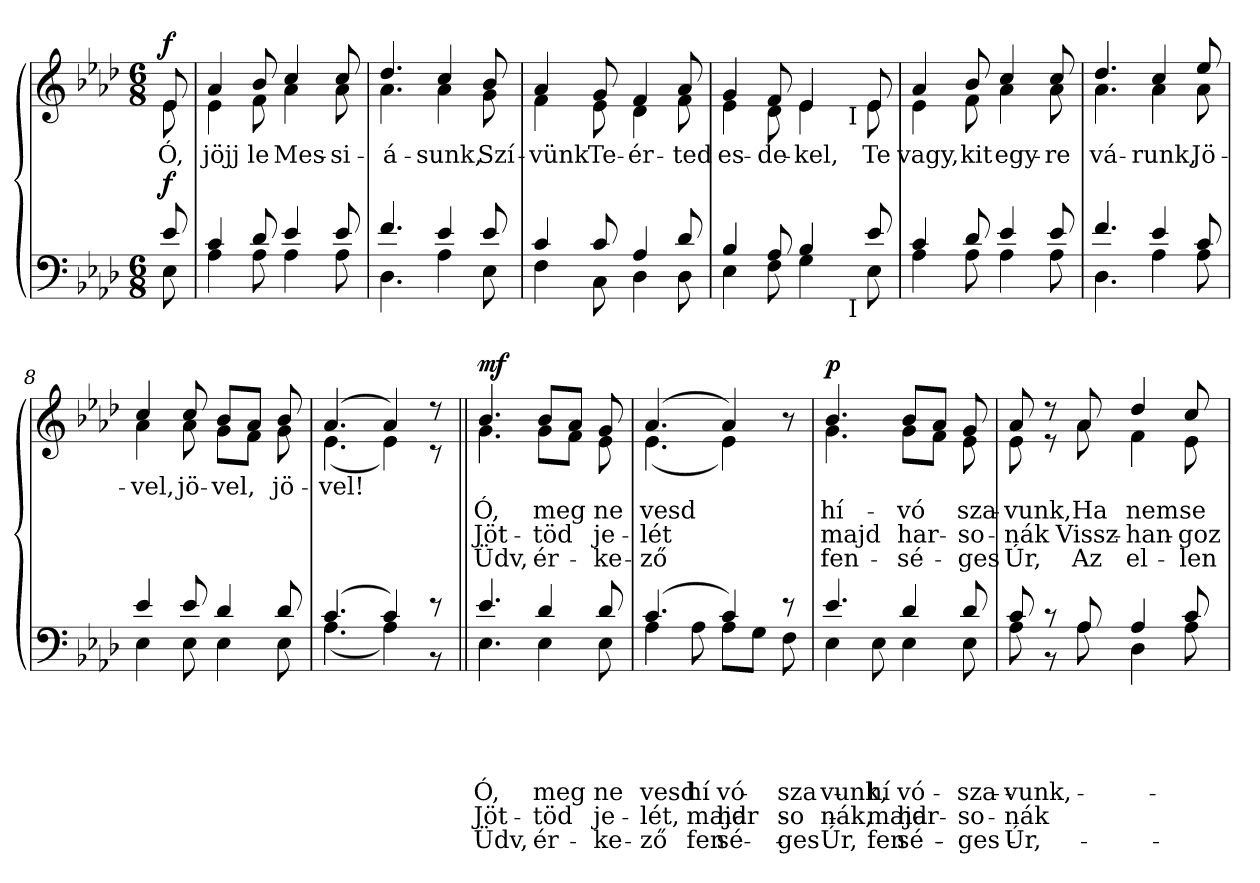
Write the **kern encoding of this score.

**kern	**text	**text	**text	**text	**text	**text	**text	**dynam	**kern	**text	**text	**text	**text	**dynam
*part2	*part2	*part2	*part2	*part2	*part2	*part2	*part2	*part2	*part1	*part1	*part1	*part1	*part1	*part1
*staff2	*staff2	*staff2	*staff2	*staff2	*staff2	*staff2	*staff2	*staff2	*staff1	*staff1	*staff1	*staff1	*staff1	*staff1
*clefF4	*	*	*	*	*	*	*	*	*clefG2	*	*	*	*	*
*k[b-e-a-d-]	*	*	*	*	*	*	*	*	*k[b-e-a-d-]	*	*	*	*	*
*A-:	*	*	*	*	*	*	*	*	*A-:	*	*	*	*	*
*M6/8	*	*	*	*	*	*	*	*	*M6/8	*	*	*	*	*
=1	=1	=1	=1	=1	=1	=1	=1	=1	=1	=1	=1	=1	=1	=1
*^	*	*	*	*	*	*	*	*	*	*	*	*	*	*
!	!	!	!	!	!	!	!	!	!	!LO:TX:a:B:t=Festivo	!	!	!	!	!
!	!	!	!	!	!	!	!	!	!	!LO:TX:a:t=.	!	!	!	!	!
!	!	!	!	!	!	!	!	!	!	!LO:TX:a:t== 63	!	!	!	!	!
!	!	!	!	!	!	!	!	!	!LO:DY:a	!	!LO:LY:b	!	!	!	!LO:DY:b
*	*	*	*	*	*	*	*	*	*	*^	*	*	*	*	*
8e-/	8E-\	.	.	.	.	.	.	.	f	8e-/	8e-\	Ó,	.	.	.	f
=2	=2	=2	=2	=2	=2	=2	=2	=2	=2	=2	=2	=2	=2	=2	=2	=2
!	!	!	!	!	!	!	!	!	!	!	!	!LO:LY:b	!	!	!	!
4c/	4A-\	.	.	.	.	.	.	.	.	4a-/	4e-\	jöjj	.	.	.	.
!	!	!	!	!	!	!	!	!	!	!	!	!LO:LY:b	!	!	!	!
8d-/	8A-\	.	.	.	.	.	.	.	.	8b-/	8f\	le	.	.	.	.
!	!	!	!	!	!	!	!	!	!	!	!	!LO:LY:b	!	!	!	!
4e-/	4A-\	.	.	.	.	.	.	.	.	4cc/	4a-\	Mes-	.	.	.	.
!	!	!	!	!	!	!	!	!	!	!	!	!LO:LY:b	!	!	!	!
8e-/	8A-\	.	.	.	.	.	.	.	.	8cc/	8a-\	-si-	.	.	.	.
=3	=3	=3	=3	=3	=3	=3	=3	=3	=3	=3	=3	=3	=3	=3	=3	=3
!	!	!	!	!	!	!	!	!	!	!	!	!LO:LY:b	!	!	!	!
4.f/	4.D-\	.	.	.	.	.	.	.	.	4.dd-/	4.a-\	-á-	.	.	.	.
!	!	!	!	!	!	!	!	!	!	!	!	!LO:LY:b	!	!	!	!
4e-/	4A-\	.	.	.	.	.	.	.	.	4cc/	4a-\	-sunk,	.	.	.	.
!	!	!	!	!	!	!	!	!	!	!	!	!LO:LY:b	!	!	!	!
8e-/	8E-\	.	.	.	.	.	.	.	.	8b-/	8g\	Szí-	.	.	.	.
=4	=4	=4	=4	=4	=4	=4	=4	=4	=4	=4	=4	=4	=4	=4	=4	=4
!	!	!	!	!	!	!	!	!	!	!	!	!LO:LY:b	!	!	!	!
4c/	4F\	.	.	.	.	.	.	.	.	4a-/	4f\	-vünk	.	.	.	.
!	!	!	!	!	!	!	!	!	!	!	!	!LO:LY:b	!	!	!	!
8c/	8C\	.	.	.	.	.	.	.	.	8g/	8e-\	Te-	.	.	.	.
!	!	!	!	!	!	!	!	!	!	!	!	!LO:LY:b	!	!	!	!
4A-/	4D-\	.	.	.	.	.	.	.	.	4f/	4d-\	-ér-	.	.	.	.
!	!	!	!	!	!	!	!	!	!	!	!	!LO:LY:b	!	!	!	!
8d-/	8D-\	.	.	.	.	.	.	.	.	8a-/	8f\	-ted	.	.	.	.
*	*	*	*	*	*	*	*	*	*	*v	*v	*	*	*	*	*
=5	=5	=5	=5	=5	=5	=5	=5	=5	=5	=5	=5	=5	=5	=5	=5
*	*	*	*	*	*	*	*	*	*	*^	*	*	*	*	*
!	!	!	!	!	!	!	!	!	!	!	!	!LO:LY:b	!	!	!	!
*	*^	*	*	*	*	*	*	*	*	*	*^	*	*	*	*	*
4B-/	4E-\	2ryy	.	.	.	.	.	.	.	.	4g/	4e-\	2ryy	es-	.	.	.	.
!	!	!	!	!	!	!	!	!	!	!	!	!	!	!LO:LY:b	!	!	!	!
8A-/	8F\	.	.	.	.	.	.	.	.	.	8f/	8d-\	.	-de-	.	.	.	.
!	!	!	!	!	!	!	!	!	!	!	!	!	!	!LO:LY:b	!	!	!	!
4B-/	4G\	.	.	.	.	.	.	.	.	.	4e-/	4e-\	.	-kel,	.	.	.	.
.	.	16ryy	.	.	.	.	.	.	.	.	.	.	16ryy	.	.	.	.	.
!	!	!	!	!	!	!	!	!	!	!	!	!	!LO:TX:b:t=I	!	!	!	!	!
!	!	!LO:TX:b:t=I	!	!	!	!	!	!	!	!	!	!	!	!	!	!	!	!
.	.	8.ryy	.	.	.	.	.	.	.	.	.	.	8.ryy	.	.	.	.	.
!	!	!	!	!	!	!	!	!	!	!	!	!	!	!LO:LY:b	!	!	!	!
8e-/	8E-\	.	.	.	.	.	.	.	.	.	8e-/	8e-\	.	Te	.	.	.	.
*	*v	*v	*	*	*	*	*	*	*	*	*	*	*	*	*	*	*	*
*	*	*	*	*	*	*	*	*	*	*v	*v	*v	*	*	*	*	*
!!LO:LB:g=z
=6	=6	=6	=6	=6	=6	=6	=6	=6	=6	=6	=6	=6	=6	=6	=6
*	*^	*	*	*	*	*	*	*	*	*^	*	*	*	*	*
*	*	*	*	*	*	*	*	*	*	*	*	*^	*	*	*	*	*
!	!	!	!	!	!	!	!	!	!	!	!	!	!	!LO:LY:b	!	!	!	!
*	*v	*v	*	*	*	*	*	*	*	*	*	*	*	*	*	*	*	*
*	*	*	*	*	*	*	*	*	*	*	*v	*v	*	*	*	*	*
4c/	4A-\	.	.	.	.	.	.	.	.	4a-/	4e-\	vagy,	.	.	.	.
!	!	!	!	!	!	!	!	!	!	!	!	!LO:LY:b	!	!	!	!
8d-/	8A-\	.	.	.	.	.	.	.	.	8b-/	8f\	kit	.	.	.	.
!	!	!	!	!	!	!	!	!	!	!	!	!LO:LY:b	!	!	!	!
4e-/	4A-\	.	.	.	.	.	.	.	.	4cc/	4a-\	egy-	.	.	.	.
!	!	!	!	!	!	!	!	!	!	!	!	!LO:LY:b	!	!	!	!
8e-/	8A-\	.	.	.	.	.	.	.	.	8cc/	8a-\	-re	.	.	.	.
=7	=7	=7	=7	=7	=7	=7	=7	=7	=7	=7	=7	=7	=7	=7	=7	=7
!	!	!	!	!	!	!	!	!	!	!	!	!LO:LY:b	!	!	!	!
4.f/	4.D-\	.	.	.	.	.	.	.	.	4.dd-/	4.a-\	vá-	.	.	.	.
!	!	!	!	!	!	!	!	!	!	!	!	!LO:LY:b	!	!	!	!
4e-/	4A-\	.	.	.	.	.	.	.	.	4cc/	4a-\	-runk,	.	.	.	.
!	!	!	!	!	!	!	!	!	!	!	!	!LO:LY:b	!	!	!	!
8c/	8A-\	.	.	.	.	.	.	.	.	8ee-/	8a-\	Jö-	.	.	.	.
=8	=8	=8	=8	=8	=8	=8	=8	=8	=8	=8	=8	=8	=8	=8	=8	=8
!	!	!	!	!	!	!	!	!	!	!	!	!LO:LY:b	!	!	!	!
4e-/	4E-\	.	.	.	.	.	.	.	.	4cc/	4a-\	-vel,	.	.	.	.
!	!	!	!	!	!	!	!	!	!	!	!	!LO:LY:b	!	!	!	!
8e-/	8E-\	.	.	.	.	.	.	.	.	8cc/	8a-\	jö-	.	.	.	.
!	!	!	!	!	!	!	!	!	!	!	!	!LO:LY:b	!	!	!	!
4d-/	4E-\	.	.	.	.	.	.	.	.	8b-/L	8g\L	-vel,	.	.	.	.
.	.	.	.	.	.	.	.	.	.	8a-/J	8f\J	.	.	.	.	.
!	!	!	!	!	!	!	!	!	!	!	!	!LO:LY:b	!	!	!	!
8d-/	8E-\	.	.	.	.	.	.	.	.	8b-/	8g\	jö-	.	.	.	.
=9	=9	=9	=9	=9	=9	=9	=9	=9	=9	=9	=9	=9	=9	=9	=9	=9
!	!	!	!	!	!	!	!	!	!	!	!	!LO:LY:b	!	!	!	!
(>4.c/	(<4.A-\	.	.	.	.	.	.	.	.	(>4.a-/	(<4.e-\	-vel!	.	.	.	.
4c/)	4A-\)	.	.	.	.	.	.	.	.	4a-/)	4e-\)	.	.	.	.	.
8r	8r	.	.	.	.	.	.	.	.	8r	8r	.	.	.	.	.
!!LO:LB:g=z	!!
=10||	=10||	=10||	=10||	=10||	=10||	=10||	=10||	=10||	=10||	=10||	=10||	=10||	=10||	=10||	=10||	=10||
!	!	!	!	!	!	!LO:LY:b	!LO:LY:b	!LO:LY:b	!	!	!	!	!	!	!	!
!	!	!	!	!	!	!	!	!	!	!	!	!	!LO:LY:b	!LO:LY:b	!LO:LY:b	!LO:DY:a
4.e-/	4.E-\	.	.	.	.	Ó,	Jöt-	Üdv,	.	4.b-/	4.g\	.	Ó,	Jöt-	Üdv,	mf
!	!	!	!	!	!	!LO:LY:b	!LO:LY:b	!LO:LY:b	!	!	!	!	!	!	!	!
!	!	!	!	!	!	!	!	!	!	!	!	!	!LO:LY:b	!LO:LY:b	!LO:LY:b	!
4d-/	4E-\	.	.	.	.	meg	-töd	ér-	.	8b-/L	8g\L	.	meg	-töd	ér-	.
.	.	.	.	.	.	.	.	.	.	8a-/J	8f\J	.	.	.	.	.
!	!	!	!	!	!	!LO:LY:b	!LO:LY:b	!LO:LY:b	!	!	!	!	!	!	!	!
!	!	!	!	!	!	!	!	!	!	!	!	!	!LO:LY:b	!LO:LY:b	!LO:LY:b	!
8d-/	8E-\	.	.	.	.	ne	je-	-ke-	.	8g/	8e-\	.	ne	je-	-ke-	.
=11	=11	=11	=11	=11	=11	=11	=11	=11	=11	=11	=11	=11	=11	=11	=11	=11
!	!	!	!	!	!	!LO:LY:b	!LO:LY:b	!LO:LY:b	!	!	!	!	!	!	!	!
!	!	!	!	!	!	!	!	!	!	!	!	!	!LO:LY:b	!LO:LY:b	!LO:LY:b	!
(>4.c/	4A-\	.	.	.	.	vesd	-lét,	-ző	.	(>4.a-/	(<4.e-\	.	vesd	-lét	-ző	.
!	!	!	!	!	!	!LO:LY:b	!LO:LY:b	!LO:LY:b	!	!	!	!	!	!	!	!
.	8A-\	.	.	.	.	hí-	majd	fen-	.	.	.	.	.	.	.	.
!	!	!	!	!	!	!LO:LY:b	!LO:LY:b	!LO:LY:b	!	!	!	!	!	!	!	!
4c/)	8A-\L	.	.	.	.	-vó	har-	-sé-	.	4a-/)	4e-\)	.	.	.	.	.
.	8G\J	.	.	.	.	.	.	.	.	.	.	.	.	.	.	.
!	!	!	!	!	!	!LO:LY:b	!LO:LY:b	!LO:LY:b	!	!	!	!	!	!	!	!
8rd	8F\	.	.	.	.	sza-	-so-	-ges	.	8r	8ryy	.	.	.	.	.
=12	=12	=12	=12	=12	=12	=12	=12	=12	=12	=12	=12	=12	=12	=12	=12	=12
!	!	!	!	!	!	!LO:LY:b	!LO:LY:b	!LO:LY:b	!	!	!	!	!	!	!	!
!	!	!	!	!	!	!	!	!	!	!	!	!	!LO:LY:b	!LO:LY:b	!LO:LY:b	!LO:DY:a
4.e-/	4E-\	.	.	.	.	-vunk,	-nák,	Úr,	.	4.b-/	4.g\	.	hí-	majd	fen-	p
!	!	!	!	!	!	!LO:LY:b	!LO:LY:b	!LO:LY:b	!	!	!	!	!	!	!	!
.	8E-\	.	.	.	.	hí-	majd	fen-	.	.	.	.	.	.	.	.
!	!	!	!	!	!	!LO:LY:b	!LO:LY:b	!LO:LY:b	!	!	!	!	!	!	!	!
!	!	!	!	!	!	!	!	!	!	!	!	!	!LO:LY:b	!LO:LY:b	!LO:LY:b	!
4d-/	4E-\	.	.	.	.	-vó	har-	-sé-	.	8b-/L	8g\L	.	-vó	har-	-sé-	.
.	.	.	.	.	.	.	.	.	.	8a-/J	8f\J	.	.	.	.	.
!	!	!	!	!	!	!LO:LY:b	!LO:LY:b	!LO:LY:b	!	!	!	!	!	!	!	!
!	!	!	!	!	!	!	!	!	!	!	!	!	!LO:LY:b	!LO:LY:b	!LO:LY:b	!
8d-/	8E-\	.	.	.	.	sza-	-so-	-ges	.	8g/	8e-\	.	sza-	-so-	-ges	.
=13	=13	=13	=13	=13	=13	=13	=13	=13	=13	=13	=13	=13	=13	=13	=13	=13
!	!	!	!	!	!	!LO:LY:b	!LO:LY:b	!LO:LY:b	!	!	!	!	!	!	!	!
!	!	!	!	!	!	!	!	!	!	!	!	!	!LO:LY:b	!LO:LY:b	!LO:LY:b	!
8c/	8A-\	.	.	.	.	-vunk,	-nák	Úr,	.	8a-/	8e-\	.	-vunk,	-nák	Úr,	.
8r	8r	.	.	.	.	.	.	.	.	8r	8r	.	.	.	.	.
!	!	!	!	!	!	!	!	!	!	!	!	!	!LO:LY:b	!LO:LY:b	!LO:LY:b	!
8A-/	8A-\	.	.	.	.	.	.	.	.	8a-/	8a-\	.	Ha	Vissz-	Az	.
!	!	!	!	!	!	!	!	!	!	!	!	!	!LO:LY:b	!LO:LY:b	!LO:LY:b	!
4A-/	4D-\	.	.	.	.	.	.	.	.	4dd-/	4f\	.	nem	-han-	el-	.
!	!	!	!	!	!	!	!	!	!	!	!	!	!LO:LY:b	!LO:LY:b	!LO:LY:b	!
8c/	8A-\	.	.	.	.	.	.	.	.	8cc/	8e-\	.	se­	-goz­	-len	.
*v	*v	*	*	*	*	*	*	*	*	*	*	*	*	*	*	*
*	*	*	*	*	*	*	*	*	*v	*v	*	*	*	*	*
=	=	=	=	=	=	=	=	=	=	=	=	=	=	=
*-	*-	*-	*-	*-	*-	*-	*-	*-	*-	*-	*-	*-	*-	*-
